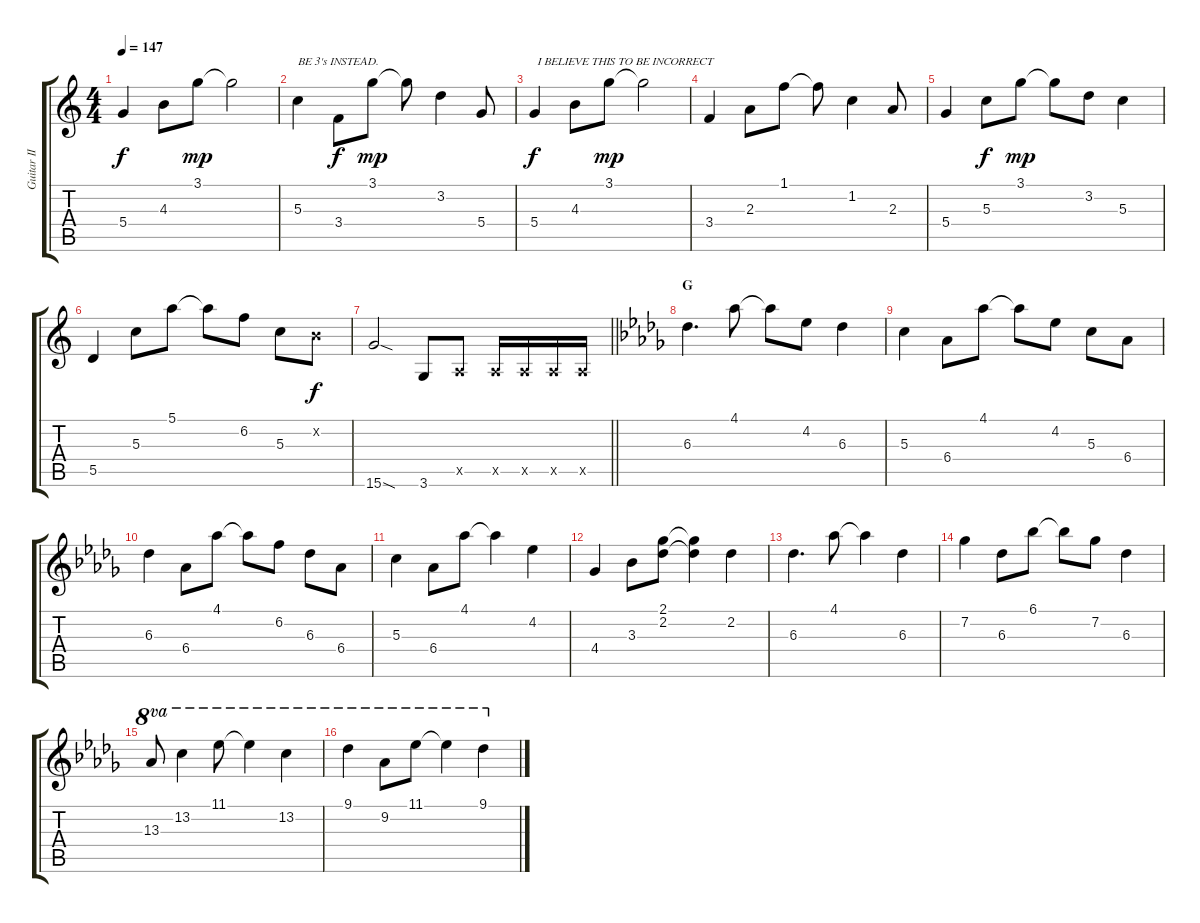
\track ("Guitar II (Nakano Azusa)" "Guitar II ") {instrument distortionguitar}
\staff {score tabs}
\tuning (E4 B3 G3 D3 A2 E2) {hide}
\ts (4 4)
\tempo 147
\clef g2
\ks c
5.4.4{dy f} 4.3.8 3.1.8{dy mp} 3.1{t}.2 |
5.3.4{txt "BE 3's INSTEAD."} 3.4.8{dy f} 3.1.8{dy mp} 3.1{t}.8 3.2.4 5.4.8 |
5.4.4{txt " I BELIEVE THIS TO BE INCORRECT" dy f} 4.3.8 3.1.8{dy mp} 3.1{t}.2 |
3.4.4 2.3.8 1.1.8 1.1{t}.8 1.2.4 2.3.8 |
5.4.4 5.3.8{dy f} 3.1.8{dy mp} 3.1{t}.8 3.2.8 5.3.4 |
5.5.4 5.3.8 5.1.8 5.1{t}.8 6.2.8 5.3.8 0.2{x}.8{dy f} |
\barLineRight lightlight
15.6{sod}.2 3.6.8 0.5{x}.8 0.5{x}.16 0.5{x}.16 0.5{x}.16 0.5{x}.16 |
\section ("" "G")
\ks db
6.3.4{d} 4.1.8 4.1{t}.8 4.2.8 6.3.4 |
5.3.4 6.4.8 4.1.8 4.1{t}.8 4.2.8 5.3.8 6.4.8 |
6.3.4 6.4.8 4.1.8 4.1{t}.8 6.2.8 6.3.8 6.4.8 |
5.3.4 6.4.8 4.1.8 4.1{t}.4 4.2.4 |
4.4.4 3.3.8 (2.1 2.2).8 (2.1{t} 2.2{t}).4 2.2.4 |
6.3.4{d} 4.1.8 4.1{t}.4 6.3.4 |
7.2.4 6.3.8 6.1.8 6.1{t}.8 7.2.8 6.3.4 |
13.3.8{ot 8va} 13.2.4{ot 8va} 11.1.8{ot 8va} 11.1{t}.4{ot 8va} 13.2.4{ot 8va} |
9.1.4{ot 8va} 9.2.8{ot 8va} 11.1.8{ot 8va} 11.1{t}.4{ot 8va} 9.1.4{ot 8va}
